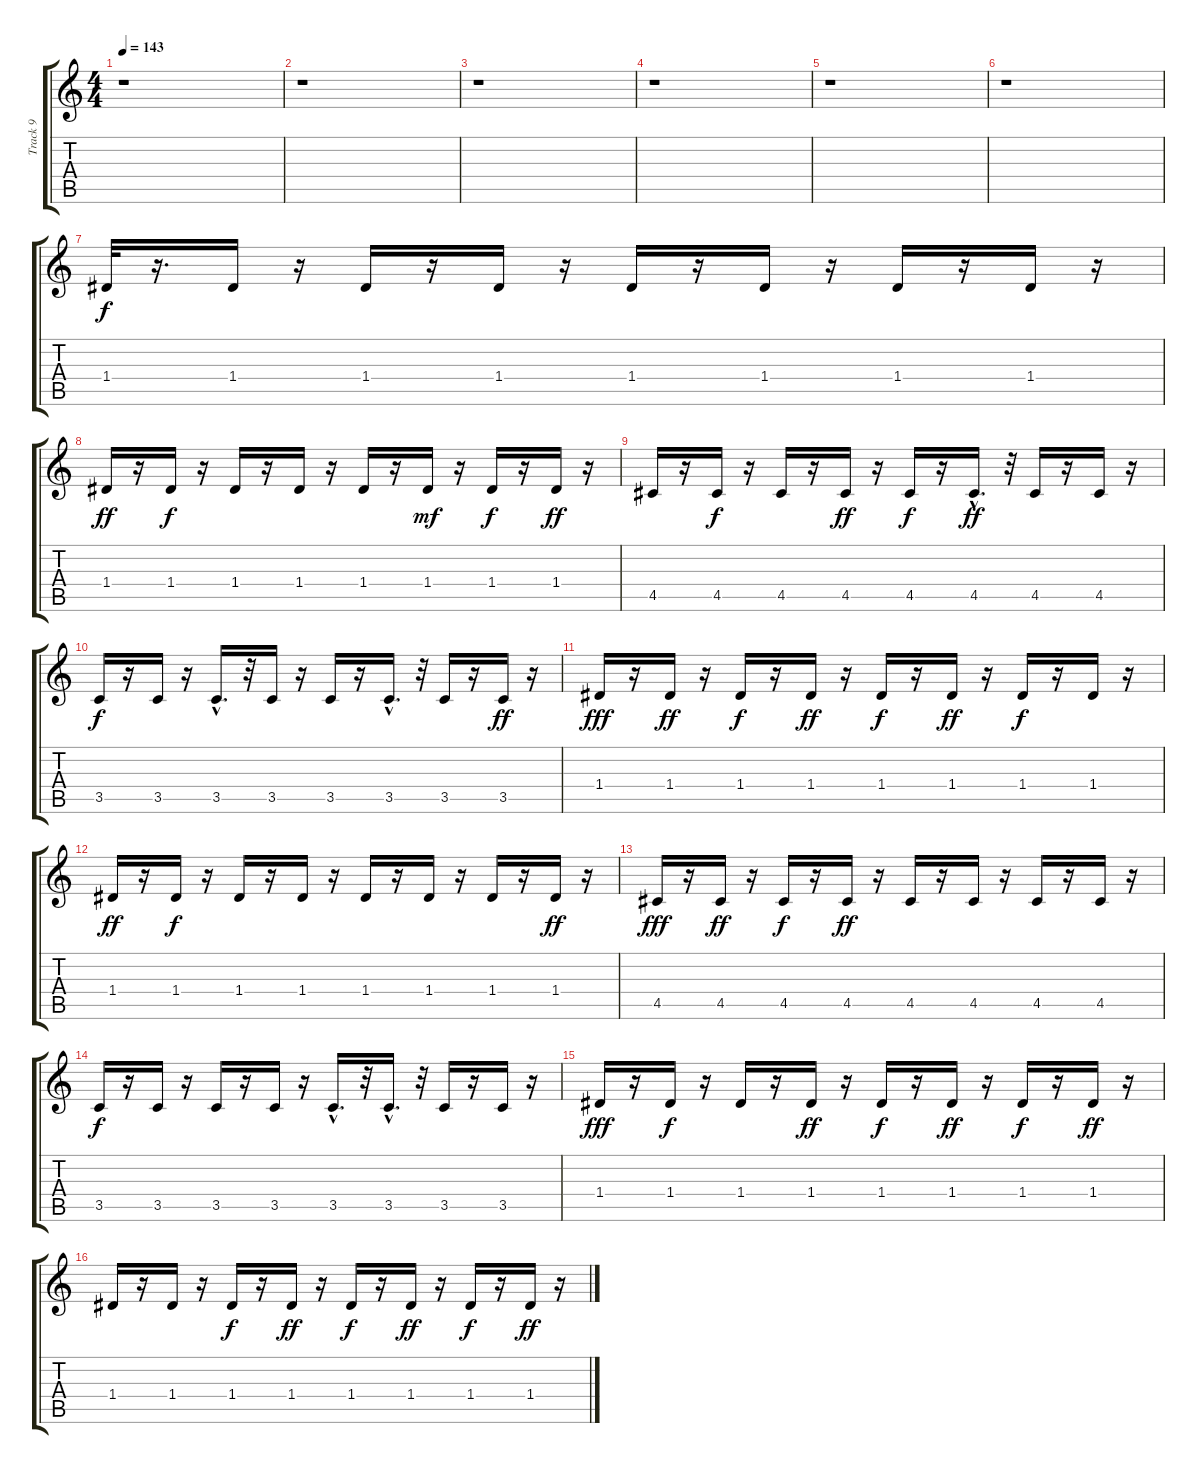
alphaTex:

\track ("Track 9" "Track 9") {instrument electricguitarmuted}
\staff {score tabs}
\tuning (E4 B3 G3 D3 A2 E2) {hide}
\ts (4 4)
\tempo 143
\clef g2
\ks c
r.1{dy ff} |
r.1 |
r.1 |
r.1 |
r.1 |
r.1 |
1.4.32{dy f instrument distortionguitar} r.16{d} 1.4.16 r.16 1.4.16 r.16 1.4.16 r.16 1.4.16 r.16 1.4.16 r.16 1.4.16 r.16 1.4.16 r.16 |
1.4.16{dy ff} r.16 1.4.16{dy f} r.16 1.4.16 r.16 1.4.16 r.16 1.4.16 r.16 1.4.16{dy mf} r.16 1.4.16{dy f} r.16 1.4.16{dy ff} r.16 |
4.5.16 r.16 4.5.16{dy f} r.16 4.5.16 r.16 4.5.16{dy ff} r.16 4.5.16{dy f} r.16 4.5{hac}.16{d dy ff} r.32 4.5.16 r.16 4.5.16 r.16 |
3.5.16{dy f} r.16 3.5.16 r.16 3.5{hac}.16{d} r.32 3.5.16 r.16 3.5.16 r.16 3.5{hac}.16{d} r.32 3.5.16 r.16 3.5.16{dy ff} r.16 |
1.4.16{dy fff} r.16 1.4.16{dy ff} r.16 1.4.16{dy f} r.16 1.4.16{dy ff} r.16 1.4.16{dy f} r.16 1.4.16{dy ff} r.16 1.4.16{dy f} r.16 1.4.16 r.16 |
1.4.16{dy ff} r.16 1.4.16{dy f} r.16 1.4.16 r.16 1.4.16 r.16 1.4.16 r.16 1.4.16 r.16 1.4.16 r.16 1.4.16{dy ff} r.16 |
4.5.16{dy fff} r.16 4.5.16{dy ff} r.16 4.5.16{dy f} r.16 4.5.16{dy ff} r.16 4.5.16 r.16 4.5.16 r.16 4.5.16 r.16 4.5.16 r.16 |
3.5.16{dy f} r.16 3.5.16 r.16 3.5.16 r.16 3.5.16 r.16 3.5{hac}.16{d} r.32 3.5{hac}.16{d} r.32 3.5.16 r.16 3.5.16 r.16 |
1.4.16{dy fff} r.16 1.4.16{dy f} r.16 1.4.16 r.16 1.4.16{dy ff} r.16 1.4.16{dy f} r.16 1.4.16{dy ff} r.16 1.4.16{dy f} r.16 1.4.16{dy ff} r.16 |
1.4.16 r.16 1.4.16 r.16 1.4.16{dy f} r.16 1.4.16{dy ff} r.16 1.4.16{dy f} r.16 1.4.16{dy ff} r.16 1.4.16{dy f} r.16 1.4.16{dy ff} r.16
